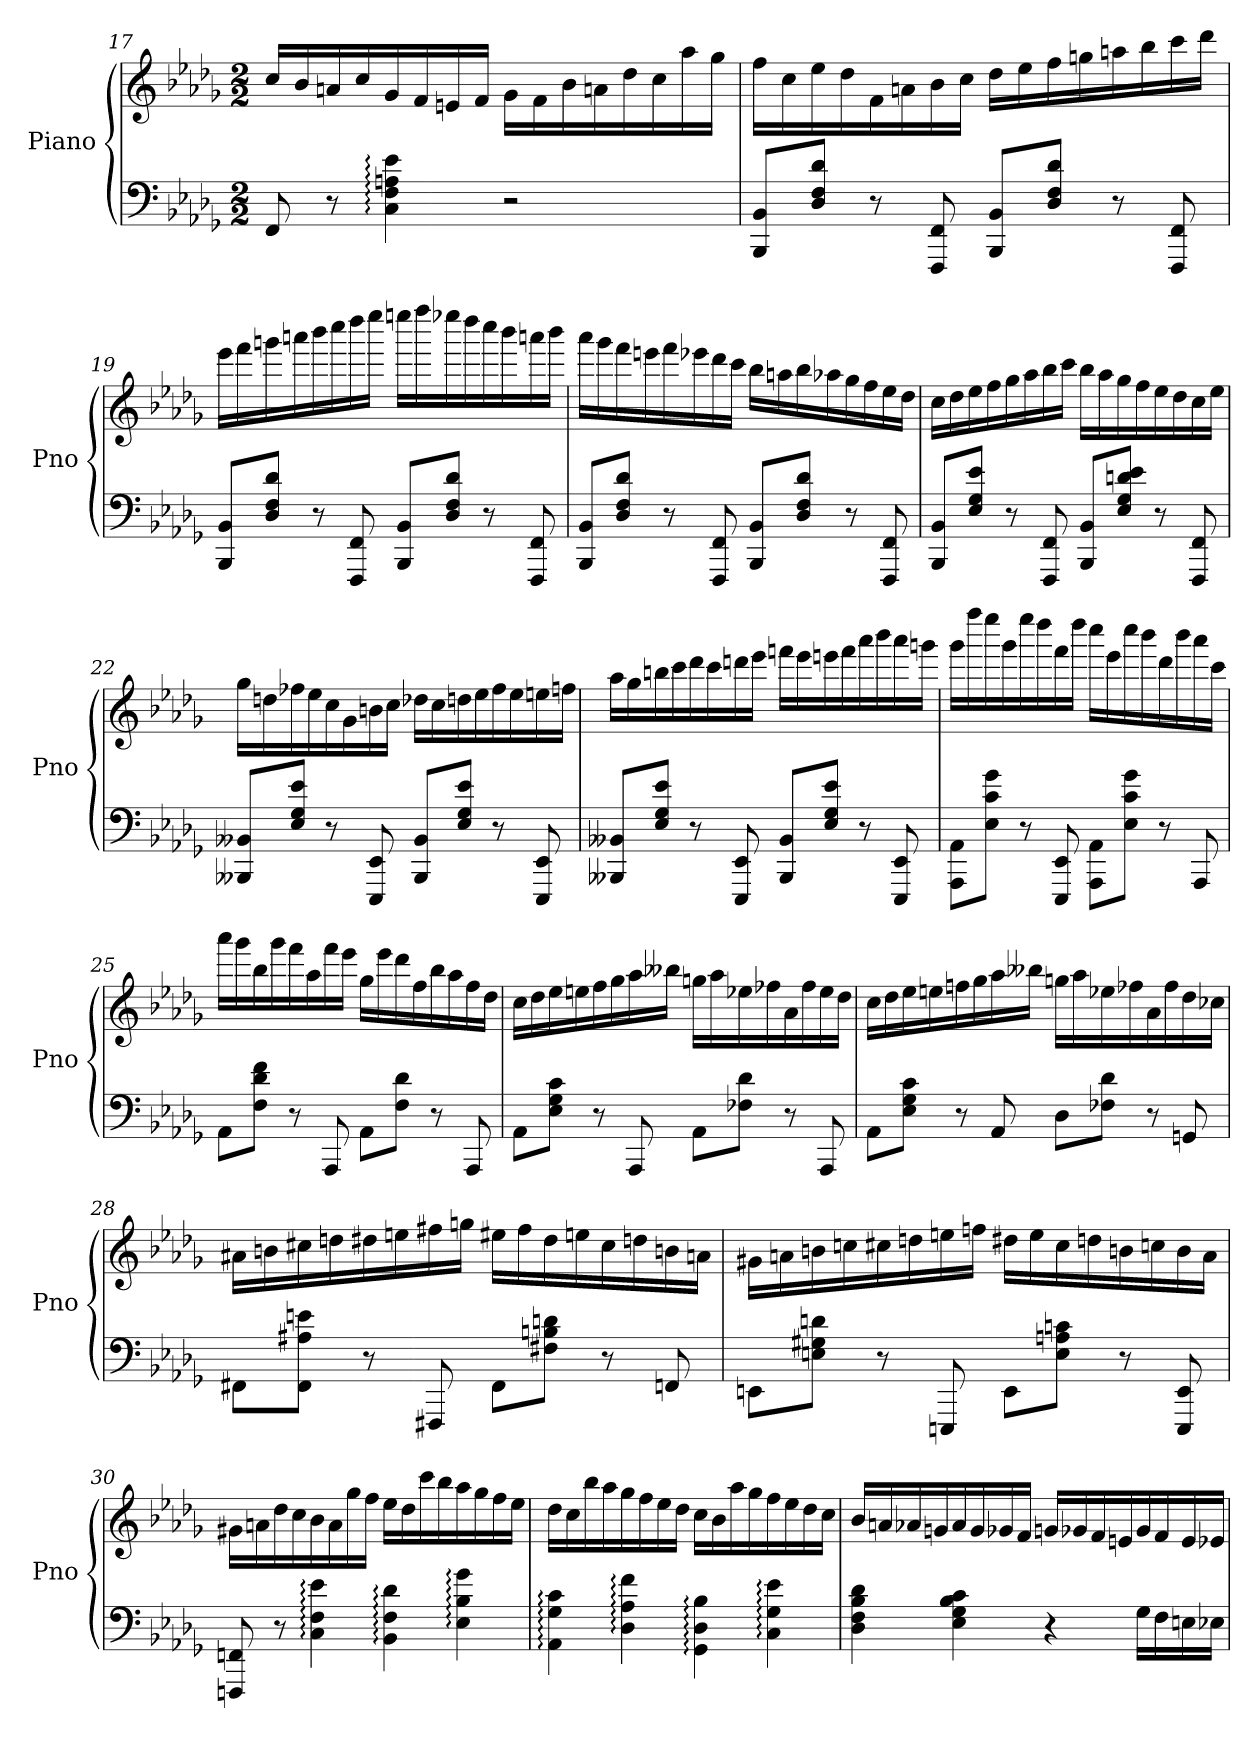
**kern	**kern
*part1	*part1
*staff2	*staff1
*I"Piano	*
*I'Pno	*
*clefF4	*clefG2
*k[b-e-a-d-g-]	*k[b-e-a-d-g-]
*b-:	*b-:
*M2/2	*M2/2
=17	=17
8FF	16cc/LL
.	16b-/
8r	16an/
.	16cc/
4C: 4F: 4An: 4e-:	16g-/
.	16f/
.	16en/
.	16f/JJ
2r	16g-\LL
.	16f\
.	16b-\
.	16an\
.	16dd-\
.	16cc\
.	16aa-\
.	16gg-\JJ
=18	=18
8BBB-/ 8BB-/L	16ff\LL
.	16cc\
8D-/ 8F/ 8d-/J	16ee-\
.	16dd-\
8r	16f\
.	16an\
8FFF 8FF	16b-\
.	16cc\JJ
8BBB-/ 8BB-/L	16dd-\LL
.	16ee-\
8D-/ 8F/ 8d-/J	16ff\
.	16ggn\
8r	16aan\
.	16bb-\
8FFF 8FF	16ccc\
.	16ddd-\JJ
=19	=19
8BBB-/ 8BB-/L	16eee-\LL
.	16fff\
8D-/ 8F/ 8d-/J	16gggn\
.	16aaan\
8r	16bbb-\
.	16cccc\
8FFF 8FF	16dddd-\
.	16eeee-\JJ
8BBB-/ 8BB-/L	16eeeen\LL
.	16ffff\
8D-/ 8F/ 8d-/J	16eeee-X\
.	16dddd-\
8r	16cccc\
.	16bbb-\
8FFF 8FF	16aaan\
.	16bbb-\JJ
=20	=20
8BBB-/ 8BB-/L	16aaa-\LL
.	16ggg-\
8D-/ 8F/ 8d-/J	16fff\
.	16eeen\
8r	16fff\
.	16eee-X\
8FFF 8FF	16ddd-\
.	16ccc\JJ
8BBB-/ 8BB-/L	16bb-\LL
.	16aan\
8D-/ 8F/ 8d-/J	16bb-\
.	16aa-X\
8r	16gg-\
.	16ff\
8FFF 8FF	16ee-\
.	16dd-\JJ
=21	=21
8BBB-/ 8BB-/L	16cc\LL
.	16dd-\
8E-/ 8G-/ 8e-/J	16ee-\
.	16ff\
8r	16gg-\
.	16aa-\
8FFF 8FF	16bb-\
.	16ccc\JJ
8BBB-/ 8BB-/L	16bb-\LL
.	16aa-\
8E-/ 8G-/ 8dn/ 8e-/J	16gg-\
.	16ff\
8r	16ee-\
.	16dd-\
8FFF 8FF	16cc\
.	16ee-\JJ
=22	=22
8BBB--X/ 8BB--X/L	16gg-\LL
.	16ddn\
8E-/ 8G-/ 8e-/J	16ff-X\
.	16ee-\
8r	16cc\
.	16g-\
8EEE- 8EE-	16bn\
.	16cc\JJ
8BBB--/ 8BB--/L	16dd-X\LL
.	16cc\
8E-/ 8G-/ 8e-/J	16ddn\
.	16ee-\
8r	16ff-\
.	16ee-\
8EEE- 8EE-	16een\
.	16ffn\JJ
=23	=23
8BBB--X/ 8BB--X/L	16aa-\LL
.	16gg-\
8E-/ 8G-/ 8e-/J	16bbn\
.	16ccc\
8r	16ddd-\
.	16ccc\
8EEE- 8EE-	16dddn\
.	16eee-\JJ
8BBB--/ 8BB--/L	16fffn\LL
.	16eee-\
8E-/ 8G-/ 8e-/J	16eeen\
.	16fff\
8r	16aaa-\
.	16bbb-\
8EEE- 8EE-	16aaa-\
.	16gggn\JJ
=24	=24
8AAA-\ 8AA-\L	16ggg-\LL
.	16ffff\
8E-\ 8c\ 8g-\J	16eeee-\
.	16ggg-\
8r	16eeee-\
.	16dddd-\
8EEE- 8EE-	16fff\
.	16dddd-\JJ
8AAA-\ 8AA-\L	16cccc\LL
.	16eee-\
8E-\ 8c\ 8g-\J	16cccc\
.	16bbb-\
8r	16ddd-\
.	16bbb-\
8AAA-	16aaa-\
.	16ccc\JJ
=25	=25
8AA-\L	16aaa-\LL
.	16ggg-\
8F\ 8d-\ 8f\J	16bb-\
.	16ggg-\
8r	16fff\
.	16aa-\
8AAA-	16fff\
.	16eee-\JJ
8AA-\L	16gg-\LL
.	16eee-\
8F\ 8d-\J	16ddd-\
.	16ff\
8r	16bb-\
.	16aa-\
8AAA-	16ff\
.	16dd-\JJ
=26	=26
8AA-\L	16cc\LL
.	16dd-\
8E-\ 8G-\ 8c\J	16ee-\
.	16een\
8r	16ff\
.	16gg-\
8AAA-	16aa-\
.	16bb--X\JJ
8AA-\L	16ggn\LL
.	16aa-\
8F-X\ 8d-\J	16ee-X\
.	16ff-X\
8r	16a-\
.	16ff-\
8AAA-	16ee-\
.	16dd-\JJ
=27	=27
8AA-\L	16cc\LL
.	16dd-\
8E-\ 8G-\ 8c\J	16ee-\
.	16een\
8r	16ffn\
.	16gg-\
8AA-	16aa-\
.	16bb--X\JJ
8D-\L	16ggn\LL
.	16aa-\
8F-X\ 8d-\J	16ee-X\
.	16ff-X\
8r	16a-\
.	16ff-\
8GGn	16dd-\
.	16cc-X\JJ
=28	=28
8FF#X\L	16a#X\LL
.	16bn\
8FF#\ 8A#X\ 8en\J	16cc#X\
.	16ddn\
8r	16dd#X\
.	16een\
8FFF#X	16ff#X\
.	16ggn\JJ
8FF#\L	16ee#X\LL
.	16ff#\
8F#X\ 8Bn\ 8dn\J	16dd#\
.	16een\
8r	16cc#\
.	16ddn\
8FFn	16bn\
.	16an\JJ
=29	=29
8EEn\L	16g#X\LL
.	16an\
8En\ 8G#X\ 8dn\J	16bn\
.	16ccn\
8r	16cc#X\
.	16ddn\
8EEEn	16een\
.	16ffn\JJ
8EE\L	16dd#X\LL
.	16ee\
8E\ 8An\ 8cn\J	16cc#\
.	16ddn\
8r	16bn\
.	16ccn\
8EEE 8EE	16b\
.	16a\JJ
=30	=30
8FFFn 8FFn	16g#X\LL
.	16an\
8r	16dd-\
.	16cc\
4C: 4F: 4e-:	16b-\
.	16a\
.	16gg-\
.	16ff\JJ
4BB-: 4F: 4d-:	16ee-\LL
.	16dd-\
.	16ccc\
.	16bb-\
4E-: 4B-: 4g-:	16aa-\
.	16gg-\
.	16ff\
.	16ee-\JJ
=31	=31
4AA-: 4G-: 4c:	16dd-\LL
.	16cc\
.	16bb-\
.	16aa-\
4D-: 4A-: 4f:	16gg-\
.	16ff\
.	16ee-\
.	16dd-\JJ
4GG-: 4D-: 4B-:	16cc\LL
.	16b-\
.	16aa-\
.	16gg-\
4C: 4G-: 4e-:	16ff\
.	16ee-\
.	16dd-\
.	16cc\JJ
=32	=32
4D- 4F 4B- 4d-	16b-/LL
.	16an/
.	16a-X/
.	16gn/
4E- 4G- 4B- 4c	16a-/
.	16g/
.	16g-X/
.	16f/JJ
4r	16gn/LL
.	16g-X/
.	16f/
.	16en/
16G-\LL	16g-/
16F\	16f/
16En\	16e/
16E-X\JJ	16e-X/JJ
=	=
*-	*-
